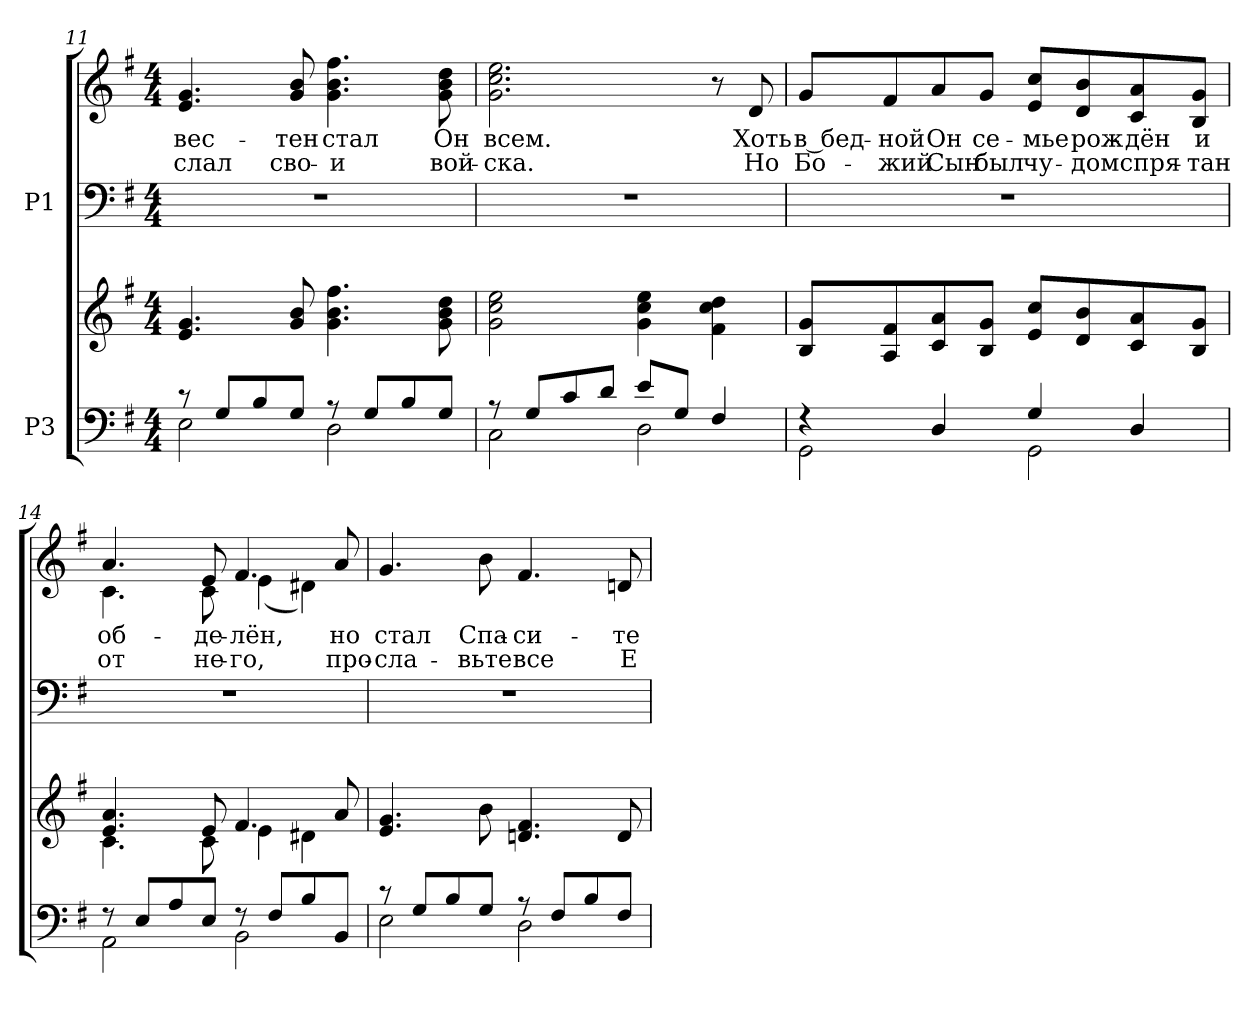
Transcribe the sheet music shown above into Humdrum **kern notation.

**kern	**kern	**kern	**kern	**text	**text
*part2	*part2	*part1	*part1	*part1	*part1
*staff4	*staff3	*staff2	*staff1	*staff1	*staff1
*I"P3	*	*I"P1	*	*	*
*clefF4	*clefG2	*clefF4	*clefG2	*	*
*k[f#]	*k[f#]	*k[f#]	*k[f#]	*	*
*G:	*G:	*G:	*G:	*	*
*M4/4	*M4/4	*M4/4	*M4/4	*	*
=11	=11	=11	=11	=11	=11
*^	*	*	*	*	*
!	!	!	!	!	!LO:LY:b:color=#000000	!LO:LY:b:color=#000000
8r	2Ei\	4.ei/ 4.gi	1r	4.ei/ 4.gi	-вес-	-слал
8Gi/L	.	.	.	.	.	.
8Bi/	.	.	.	.	.	.
!	!	!	!	!	!LO:LY:b:color=#000000	!LO:LY:b:color=#000000
8Gi/J	.	8gi/ 8bi	.	8gi/ 8bi	-тен	сво-
!	!	!	!	!	!LO:LY:b:color=#000000	!LO:LY:b:color=#000000
8r	2Di\	4.gi\ 4.bi 4.ff#i	.	4.gi\ 4.bi 4.ff#i	стал	-и
8Gi/L	.	.	.	.	.	.
8Bi/	.	.	.	.	.	.
!	!	!	!	!	!LO:LY:b:color=#000000	!LO:LY:b:color=#000000
8Gi/J	.	8gi\ 8bi 8ddi	.	8gi\ 8bi 8ddi	Он	вой-
!!LO:PB:g=z
=12	=12	=12	=12	=12	=12	=12
!	!	!	!	!	!LO:LY:b:color=#000000	!LO:LY:b:color=#000000
8r	2Ci\	2gi\ 2cci 2eei	1r	2.gi\ 2.cci 2.eei	всем.	-ска.
8Gi/L	.	.	.	.	.	.
8ci/	.	.	.	.	.	.
8di/J	.	.	.	.	.	.
8ei/L	2Di\	4gi\ 4cci 4eei	.	.	.	.
8Gi/J	.	.	.	.	.	.
4F#i/	.	4f#i\ 4cci 4ddi	.	8r	.	.
!	!	!	!	!	!LO:LY:b:color=#000000	!LO:LY:b:color=#000000
.	.	.	.	8di/	Хоть	Но
=13	=13	=13	=13	=13	=13	=13
!	!	!	!	!	!LO:LY:b:color=#000000	!LO:LY:b:color=#000000
4r	2GGi\	8Bi/ 8giL	1r	8gi/L	в бед-	Бо-
!	!	!	!	!	!LO:LY:b:color=#000000	!LO:LY:b:color=#000000
.	.	8Ai/ 8f#i	.	8f#i/	-ной	-жий
!	!	!	!	!	!LO:LY:b:color=#000000	!LO:LY:b:color=#000000
4Di/	.	8ci/ 8ai	.	8ai/	Он	Сын
!	!	!	!	!	!LO:LY:b:color=#000000	!LO:LY:b:color=#000000
.	.	8Bi/ 8giJ	.	8gi/J	се-	был
!	!	!	!	!	!LO:LY:b:color=#000000	!LO:LY:b:color=#000000
4Gi/	2GGi\	8ei/ 8cciL	.	8ei/ 8cciL	-мье	чу-
!	!	!	!	!	!LO:LY:b:color=#000000	!LO:LY:b:color=#000000
.	.	8di/ 8bi	.	8di/ 8bi	рож-	-дом
!	!	!	!	!	!LO:LY:b:color=#000000	!LO:LY:b:color=#000000
4Di/	.	8ci/ 8ai	.	8ci/ 8ai	-дён	спря-
!	!	!	!	!	!LO:LY:b:color=#000000	!LO:LY:b:color=#000000
.	.	8Bi/ 8giJ	.	8Bi/ 8giJ	и	-тан
=14	=14	=14	=14	=14	=14	=14
*	*	*^	*	*	*	*
!	!	!	!	!	!	!LO:LY:b:color=#000000	!LO:LY:b:color=#000000
*	*	*	*	*	*^	*	*
8r	2AAi\	4.ei/ 4.ai	4.ci\	1r	4.ai/	4.ci\	об-	от
8Ei/L	.	.	.	.	.	.	.	.
8Ai/	.	.	.	.	.	.	.	.
!	!	!	!	!	!	!	!LO:LY:b:color=#000000	!LO:LY:b:color=#000000
8Ei/J	.	8ei/	8ci\	.	8ei/	8ci\	-де-	не-
!	!	!	!	!	!	!	!LO:LY:b:color=#000000	!LO:LY:b:color=#000000
8r	2BBi\	4.f#i/	4ei\	.	4.f#i/	(4ei\	-лён,	-го,
8F#i/L	.	.	.	.	.	.	.	.
8Bi/	.	.	4d#Xi\	.	.	4d#Xi\)	.	.
!	!	!	!	!	!	!	!LO:LY:b:color=#000000	!LO:LY:b:color=#000000
8BBi/J	.	8ai/	.	.	8ai/	.	но	про-
*	*	*v	*v	*	*v	*v	*	*
!!LO:LB:g=z
=15	=15	=15	=15	=15	=15	=15
!	!	!	!	!	!LO:LY:b:color=#000000	!LO:LY:b:color=#000000
8r	2Ei\	4.ei/ 4.gi	1r	4.gi/	стал	-сла-
8Gi/L	.	.	.	.	.	.
8Bi/	.	.	.	.	.	.
!	!	!	!	!	!LO:LY:b:color=#000000	!LO:LY:b:color=#000000
8Gi/J	.	8bi\	.	8bi\	Спа-	-вьте
!	!	!	!	!	!LO:LY:b:color=#000000	!LO:LY:b:color=#000000
8r	2Di\	4.dni/ 4.f#i	.	4.f#i/	-си-	все
8F#i/L	.	.	.	.	.	.
8Bi/	.	.	.	.	.	.
!	!	!	!	!	!LO:LY:b:color=#000000	!LO:LY:b:color=#000000
8F#i/J	.	8di/	.	8dni/	-те-	Е-
*v	*v	*	*	*	*	*
=	=	=	=	=	=
*-	*-	*-	*-	*-	*-
